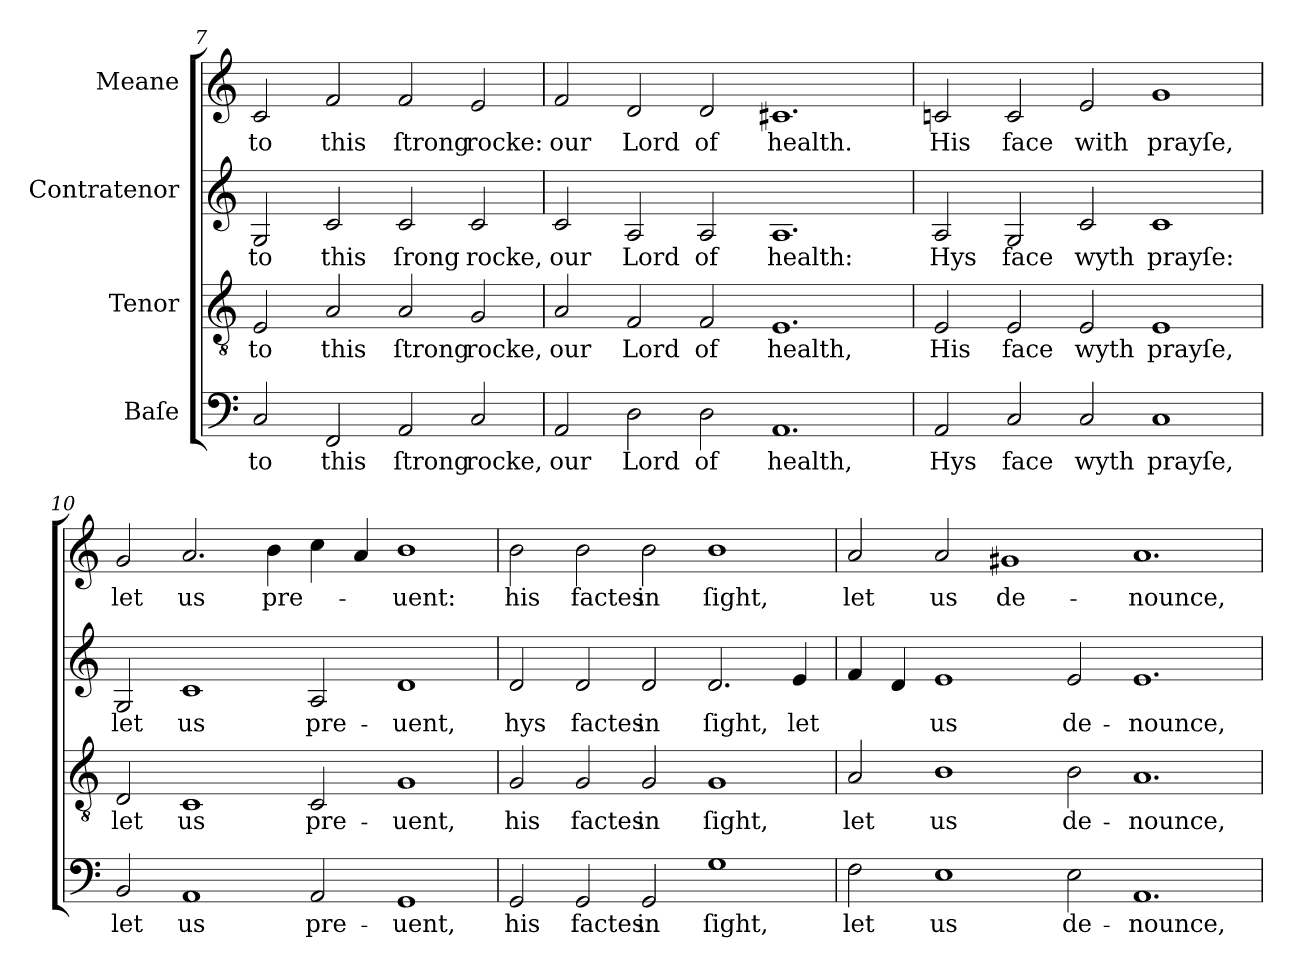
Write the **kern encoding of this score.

**kern	**text	**kern	**text	**kern	**text	**kern	**text
*part4	*part4	*part3	*part3	*part2	*part2	*part1	*part1
*staff4	*staff4	*staff3	*staff3	*staff2	*staff2	*staff1	*staff1
*I"Baſe	*	*I"Tenor	*	*I"Contratenor	*	*I"Meane	*
*clefF4	*	*clefGv2	*	*clefG2	*	*clefG2	*
=7	=7	=7	=7	=7	=7	=7	=7
!	!LO:LY:b:cj	!	!LO:LY:b:cj	!	!LO:LY:b:cj	!	!LO:LY:b:cj
2C/	to	2E/	to	2G/	to	2c/	to
!	!LO:LY:b:cj	!	!LO:LY:b:cj	!	!LO:LY:b:cj	!	!LO:LY:b:cj
2FF/	this	2A/	this	2c/	this	2f/	this
!	!LO:LY:b:cj	!	!LO:LY:b:cj	!	!LO:LY:b:cj	!	!LO:LY:b:cj
2AA/	ſtrong	2A/	ſtrong	2c/	ſrong	2f/	ſtrong
!	!LO:LY:b:cj	!	!LO:LY:b:cj	!	!LO:LY:b:cj	!	!LO:LY:b:cj
2C/	rocke,	2G/	rocke,	2c/	rocke,	2e/	rocke:
!!LO:LB:g=z
=8	=8	=8	=8	=8	=8	=8	=8
!	!LO:LY:b:cj	!	!LO:LY:b:cj	!	!LO:LY:b:cj	!	!LO:LY:b:cj
2AA/	our	2A/	our	2c/	our	2f/	our
!	!LO:LY:b:cj	!	!LO:LY:b:cj	!	!LO:LY:b:cj	!	!LO:LY:b:cj
2D\	Lord	2F/	Lord	2A/	Lord	2d/	Lord
!	!LO:LY:b:cj	!	!LO:LY:b:cj	!	!LO:LY:b:cj	!	!LO:LY:b:cj
2D\	of	2F/	of	2A/	of	2d/	of
!	!LO:LY:b:cj	!	!LO:LY:b:cj	!	!LO:LY:b:cj	!	!LO:LY:b:cj
1.AA	health,	1.E	health,	1.A	health:	1.c#X	health.
=9	=9	=9	=9	=9	=9	=9	=9
!	!LO:LY:b:cj	!	!LO:LY:b:cj	!	!LO:LY:b:cj	!	!LO:LY:b:cj
2AA/	Hys	2E/	His	2A/	Hys	2cn/	His
!	!LO:LY:b:cj	!	!LO:LY:b:cj	!	!LO:LY:b:cj	!	!LO:LY:b:cj
2C/	face	2E/	face	2G/	face	2c/	face
!	!LO:LY:b:cj	!	!LO:LY:b:cj	!	!LO:LY:b:cj	!	!LO:LY:b:cj
2C/	wyth	2E/	wyth	2c/	wyth	2e/	with
!	!LO:LY:b:cj	!	!LO:LY:b:cj	!	!LO:LY:b:cj	!	!LO:LY:b:cj
1C	prayſe,	1E	prayſe,	1c	prayſe:	1g	prayſe,
=10	=10	=10	=10	=10	=10	=10	=10
!	!LO:LY:b:cj	!	!LO:LY:b:cj	!	!LO:LY:b:cj	!	!LO:LY:b:cj
2BB/	let	2D/	let	2G/	let	2g/	let
!	!LO:LY:b:cj	!	!LO:LY:b:cj	!	!LO:LY:b:cj	!	!LO:LY:b:cj
1AA	us	1C	us	1c	us	2.a/	us
!	!	!	!	!	!	!	!LO:LY:b
.	.	.	.	.	.	4b\	pre-
!	!LO:LY:b:cj	!	!LO:LY:b:cj	!	!LO:LY:b:cj	!	!
2AA/	pre-	2C/	pre-	2A/	pre-	4cc\	.
.	.	.	.	.	.	4a/	.
!	!LO:LY:b:cj	!	!LO:LY:b:cj	!	!LO:LY:b:cj	!	!LO:LY:b:cj
1GG	-uent,	1G	-uent,	1d	-uent,	1b	-uent:
=11	=11	=11	=11	=11	=11	=11	=11
!	!LO:LY:b:cj	!	!LO:LY:b:cj	!	!LO:LY:b:cj	!	!LO:LY:b:cj
2GG/	his	2G/	his	2d/	hys	2b\	his
!	!LO:LY:b:cj	!	!LO:LY:b:cj	!	!LO:LY:b:cj	!	!LO:LY:b:cj
2GG/	factes	2G/	factes	2d/	factes	2b\	factes
!	!LO:LY:b:cj	!	!LO:LY:b:cj	!	!LO:LY:b:cj	!	!LO:LY:b:cj
2GG/	in	2G/	in	2d/	in	2b\	in
!	!LO:LY:b:cj	!	!LO:LY:b:cj	!	!LO:LY:b:cj	!	!LO:LY:b:cj
1G	ſight,	1G	ſight,	2.d/	ſight,	1b	ſight,
!	!	!	!	!	!LO:LY:b:cj	!	!
.	.	.	.	4e/	let	.	.
!!LO:PB:g=z
=12	=12	=12	=12	=12	=12	=12	=12
!	!LO:LY:b:cj	!	!LO:LY:b:cj	!	!	!	!LO:LY:b:cj
2F\	let	2A/	let	4f/	.	2a/	let
.	.	.	.	4d/	.	.	.
!	!LO:LY:b:cj	!	!LO:LY:b:cj	!	!LO:LY:b:cj	!	!LO:LY:b:cj
1E	us	1B	us	1e	us	2a/	us
!	!	!	!	!	!	!	!LO:LY:b:cj
.	.	.	.	.	.	1g#X	de-
!	!LO:LY:b:cj	!	!LO:LY:b:cj	!	!LO:LY:b:cj	!	!
2E\	de-	2B\	de-	2e/	de-	.	.
!	!LO:LY:b:cj	!	!LO:LY:b:cj	!	!LO:LY:b:cj	!	!LO:LY:b:cj
1.AA	-nounce,	1.A	-nounce,	1.e	-nounce,	1.a	-nounce,
=	=	=	=	=	=	=	=
*-	*-	*-	*-	*-	*-	*-	*-
